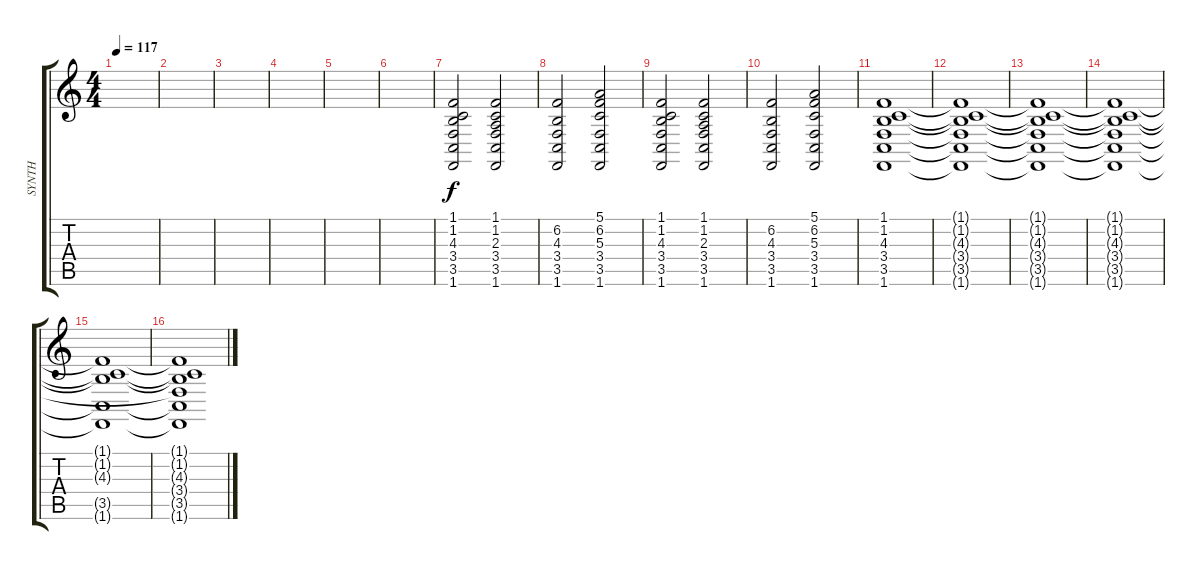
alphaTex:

\track ("SYNTH" "SYNTH") {instrument stringensemble2}
\staff {score tabs}
\tuning (E4 B3 G3 D3 A2 E2) {hide}
\ts (4 4)
\tempo 117
\clef g2
\ks c
|
|
|
|
|
|
(1.1 1.2 4.3 3.4 3.5 1.6).2 (1.1 1.2 2.3 3.4 3.5 1.6).2 |
(6.2 4.3 3.4 3.5 1.6).2 (5.1 6.2 5.3 3.4 3.5 1.6).2 |
(1.1 1.2 4.3 3.4 3.5 1.6).2 (1.1 1.2 2.3 3.4 3.5 1.6).2 |
(6.2 4.3 3.4 3.5 1.6).2 (5.1 6.2 5.3 3.4 3.5 1.6).2 |
(1.1 1.2 4.3 3.4 3.5 1.6).1 |
(1.1{t} 1.2{t} 4.3{t} 3.4{t} 3.5{t} 1.6{t}).1 |
(1.1{t} 1.2{t} 4.3{t} 3.4{t} 3.5{t} 1.6{t}).1 |
(1.1{t} 1.2{t} 4.3{t} 3.4{t} 3.5{t} 1.6{t}).1 |
(1.1{t} 1.2{t} 4.3{t} 3.5{t} 1.6{t}).1 |
(1.1{t} 1.2{t} 4.3{t} 3.4{t} 3.5{t} 1.6{t}).1
